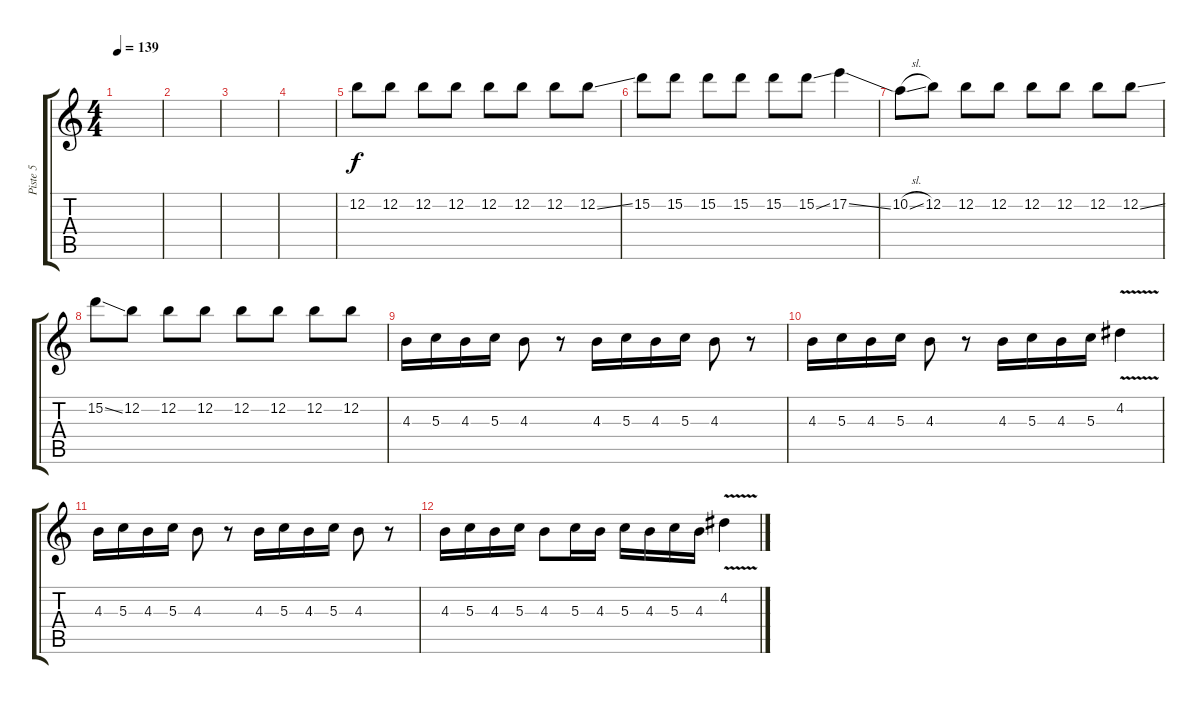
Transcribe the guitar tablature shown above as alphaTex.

\track ("Piste 5" "Piste 5") {instrument distortionguitar}
\staff {score tabs}
\tuning (E4 B3 G3 D3 A2 E2) {hide}
\ts (4 4)
\tempo 139
\clef g2
\ks c
|
|
|
|
12.2.8 12.2.8 12.2.8 12.2.8 12.2.8 12.2.8 12.2.8 12.2{ss}.8 |
15.2.8 15.2.8 15.2.8 15.2.8 15.2.8 15.2{ss}.8 17.2{ss}.4 |
10.2{sl}.8 12.2.8 12.2.8 12.2.8 12.2.8 12.2.8 12.2.8 12.2{ss}.8 |
15.2{ss}.8 12.2.8 12.2.8 12.2.8 12.2.8 12.2.8 12.2.8 12.2.8 |
4.3.16{balance 14} 5.3.16 4.3.16 5.3.16 4.3.8 r.8 4.3.16 5.3.16 4.3.16 5.3.16 4.3.8 r.8 |
4.3.16 5.3.16 4.3.16 5.3.16 4.3.8 r.8 4.3.16 5.3.16 4.3.16 5.3.16 4.2{v}.4 |
4.3.16 5.3.16 4.3.16 5.3.16 4.3.8 r.8 4.3.16 5.3.16 4.3.16 5.3.16 4.3.8 r.8 |
4.3.16 5.3.16 4.3.16 5.3.16 4.3.8 5.3.16 4.3.16 5.3.16 4.3.16 5.3.16 4.3.16 4.2{v}.4
